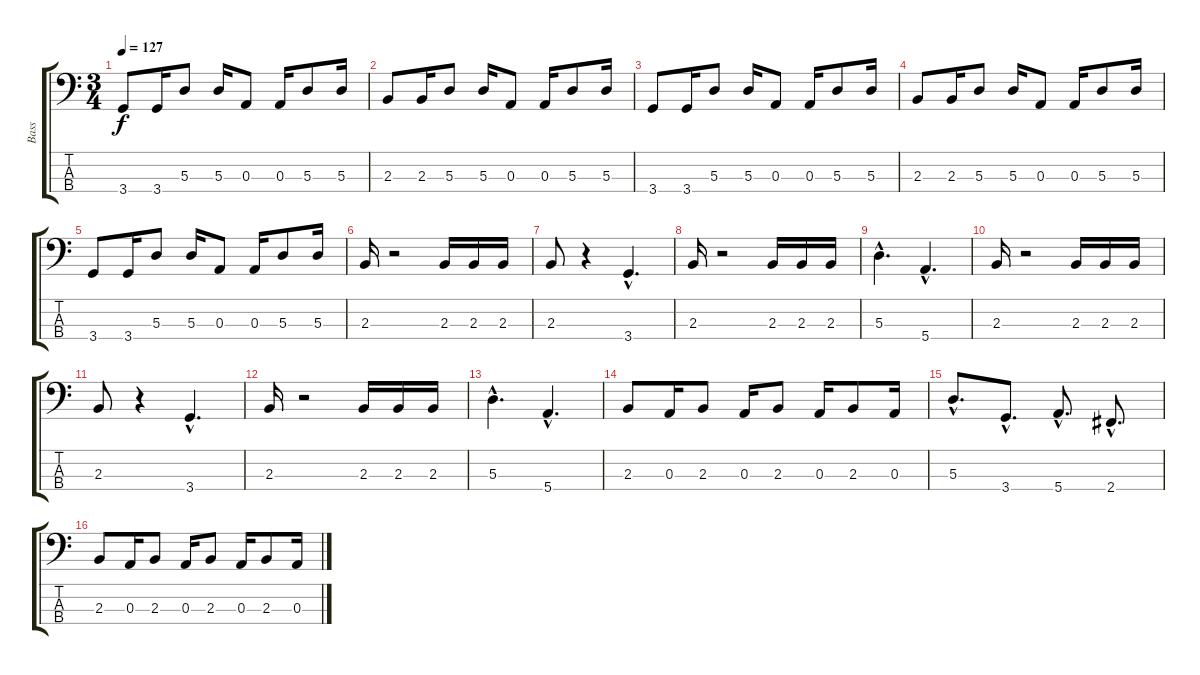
\track ("Bass" "Bass") {instrument electricbasspick}
\staff {score tabs}
\tuning (G2 D2 A1 E1) {hide}
\ts (3 4)
\tempo 127
\clef f4
\ks c
3.4.8{dy f} 3.4.16 5.3.8 5.3.16 0.3.8 0.3.16 5.3.8 5.3.16 |
2.3.8 2.3.16 5.3.8 5.3.16 0.3.8 0.3.16 5.3.8 5.3.16 |
3.4.8 3.4.16 5.3.8 5.3.16 0.3.8 0.3.16 5.3.8 5.3.16 |
2.3.8 2.3.16 5.3.8 5.3.16 0.3.8 0.3.16 5.3.8 5.3.16 |
3.4.8 3.4.16 5.3.8 5.3.16 0.3.8 0.3.16 5.3.8 5.3.16 |
2.3.16 r.2 2.3.16 2.3.16 2.3.16 |
2.3.8 r.4 3.4{hac}.4{d} |
2.3.16 r.2 2.3.16 2.3.16 2.3.16 |
5.3{hac}.4{d} 5.4{hac}.4{d} |
2.3.16 r.2 2.3.16 2.3.16 2.3.16 |
2.3.8 r.4 3.4{hac}.4{d} |
2.3.16 r.2 2.3.16 2.3.16 2.3.16 |
5.3{hac}.4{d} 5.4{hac}.4{d} |
2.3.8 0.3.16 2.3.8 0.3.16 2.3.8 0.3.16 2.3.8 0.3.16 |
5.3{hac}.8{d} 3.4{hac}.8{d} 5.4{hac}.8{d} 2.4{hac}.8{d} |
2.3.8 0.3.16 2.3.8 0.3.16 2.3.8 0.3.16 2.3.8 0.3.16
